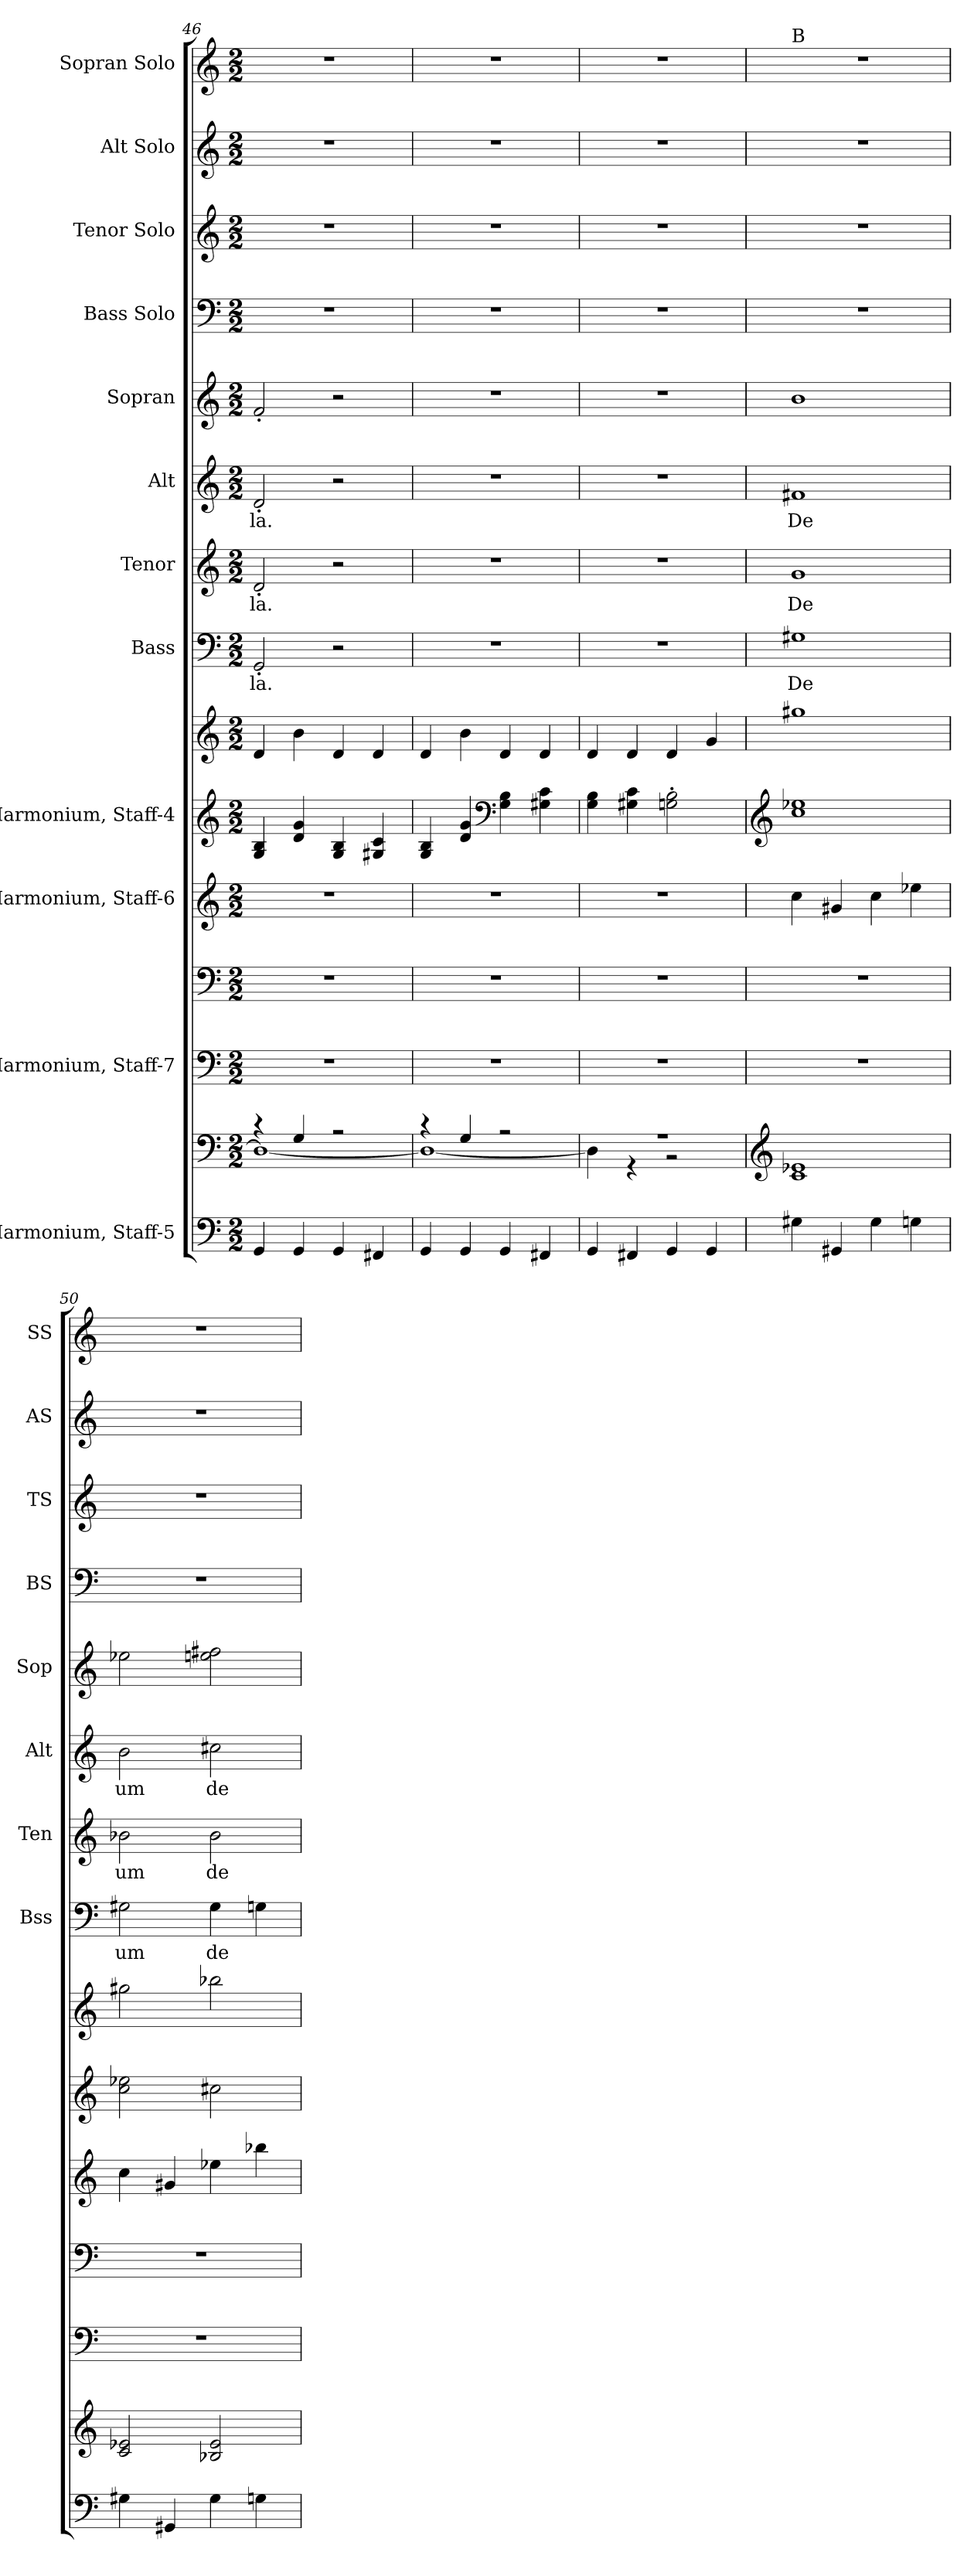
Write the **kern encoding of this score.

**kern	**kern	**kern	**kern	**kern	**kern	**kern	**kern	**text	**kern	**text	**kern	**text	**kern	**kern	**kern	**kern	**kern
*part12	*part12	*part11	*part11	*part10	*part9	*part9	*part8	*part8	*part7	*part7	*part6	*part6	*part5	*part4	*part3	*part2	*part1
*staff15	*staff14	*staff13	*staff12	*staff11	*staff10	*staff9	*staff8	*staff8	*staff7	*staff7	*staff6	*staff6	*staff5	*staff4	*staff3	*staff2	*staff1
*I"Harmonium, Staff-5	*	*I"Harmonium, Staff-7	*	*I"Harmonium, Staff-6	*I"Harmonium, Staff-4	*	*I"Bass	*	*I"Tenor	*	*I"Alt	*	*I"Sopran	*I"Bass Solo	*I"Tenor Solo	*I"Alt Solo	*I"Sopran Solo
*	*	*	*	*	*	*	*I'Bss	*	*I'Ten	*	*I'Alt	*	*I'Sop	*I'BS	*I'TS	*I'AS	*I'SS
*clefF4	*clefF4	*clefF4	*clefF4	*clefG2	*clefG2	*clefG2	*clefF4	*	*clefG2	*	*clefG2	*	*clefG2	*clefF4	*clefG2	*clefG2	*clefG2
*	*	*	*	*	*	*	*	*	*ITrd4c7	*	*ITrd2c3	*	*ITrd2c3	*	*ITrd4c7	*	*ITrd2c3
*k[]	*k[]	*k[]	*k[]	*k[]	*k[]	*k[]	*k[]	*	*k[b-]	*	*k[f#c#g#]	*	*k[f#c#g#]	*k[]	*k[b-]	*k[]	*k[f#c#g#]
*M2/2	*M2/2	*M2/2	*M2/2	*M2/2	*M2/2	*M2/2	*M2/2	*	*M2/2	*	*M2/2	*	*M2/2	*M2/2	*M2/2	*M2/2	*M2/2
=46	=46	=46	=46	=46	=46	=46	=46	=46	=46	=46	=46	=46	=46	=46	=46	=46	=46
*	*^	*	*	*	*	*	*	*	*	*	*	*	*	*	*	*	*
4GG/	4r	1D_	1r	1r	1r	4G/ 4B/	4d/	2GG'/	la.	2G'/	la.	2B'/	la.	2d'/	1r	1r	1r	1r
4GG/	4G/	.	.	.	.	4d/ 4g/	4b\	.	.	.	.	.	.	.	.	.	.	.
4GG/	2r	.	.	.	.	4G/ 4B/	4d/	2r	.	2r	.	2r	.	2r	.	.	.	.
4FF#X/	.	.	.	.	.	4G#X/ 4c/	4d/	.	.	.	.	.	.	.	.	.	.	.
=47	=47	=47	=47	=47	=47	=47	=47	=47	=47	=47	=47	=47	=47	=47	=47	=47	=47	=47
4GG/	4r	1D_	1r	1r	1r	4G/ 4B/	4d/	1r	.	1r	.	1r	.	1r	1r	1r	1r	1r
4GG/	4G/	.	.	.	.	4d/ 4g/	4b\	.	.	.	.	.	.	.	.	.	.	.
*	*	*	*	*	*	*clefF4	*	*	*	*	*	*	*	*	*	*	*	*
4GG/	2r	.	.	.	.	4G\ 4B\	4d/	.	.	.	.	.	.	.	.	.	.	.
4FF#X/	.	.	.	.	.	4G#X\ 4c\	4d/	.	.	.	.	.	.	.	.	.	.	.
=48	=48	=48	=48	=48	=48	=48	=48	=48	=48	=48	=48	=48	=48	=48	=48	=48	=48	=48
4GG/	1r	4D\]	1r	1r	1r	4G\ 4B\	4d/	1r	.	1r	.	1r	.	1r	1r	1r	1r	1r
4FF#X/	.	4r	.	.	.	4G#X\ 4c\	4d/	.	.	.	.	.	.	.	.	.	.	.
4GG/	.	2r	.	.	.	2Gn\' 2B\'	4d/	.	.	.	.	.	.	.	.	.	.	.
4GG/	.	.	.	.	.	.	4g/	.	.	.	.	.	.	.	.	.	.	.
*	*v	*v	*	*	*	*	*	*	*	*	*	*	*	*	*	*	*	*
=49	=49	=49	=49	=49	=49	=49	=49	=49	=49	=49	=49	=49	=49	=49	=49	=49	=49
*	*clefG2	*	*	*	*clefG2	*	*	*	*	*	*	*	*	*	*	*	*
!	!	!	!	!	!	!	!	!	!	!	!	!	!	!	!	!	!LO:TX:a:t=B
4G#X\	1c 1e-X	1r	1r	4cc\	1cc 1ee-X	1gg#X	1G#X	De	1c	De	1d#X	De	1g#	1r	1r	1r	1r
4GG#X/	.	.	.	4g#X/	.	.	.	.	.	.	.	.	.	.	.	.	.
4G#\	.	.	.	4cc\	.	.	.	.	.	.	.	.	.	.	.	.	.
4Gn\	.	.	.	4ee-X\	.	.	.	.	.	.	.	.	.	.	.	.	.
=50	=50	=50	=50	=50	=50	=50	=50	=50	=50	=50	=50	=50	=50	=50	=50	=50	=50
4G#X\	2c/ 2e-X/	1r	1r	4cc\	2cc\ 2ee-X\	2gg#X\	2G#X\	um	2e-X\	um	2g#\	um	2ccn\	1r	1r	1r	1r
4GG#X/	.	.	.	4g#X/	.	.	.	.	.	.	.	.	.	.	.	.	.
4G#\	2B-X/ 2e-/	.	.	4ee-X\	2cc#X\	2bb-X\	4G#\	de	2e-\	de	2a#X\	de	2cc#X\ 2dd#X\	.	.	.	.
4Gn\	.	.	.	4bb-X\	.	.	4Gn\	.	.	.	.	.	.	.	.	.	.
=	=	=	=	=	=	=	=	=	=	=	=	=	=	=	=	=	=
*-	*-	*-	*-	*-	*-	*-	*-	*-	*-	*-	*-	*-	*-	*-	*-	*-	*-
